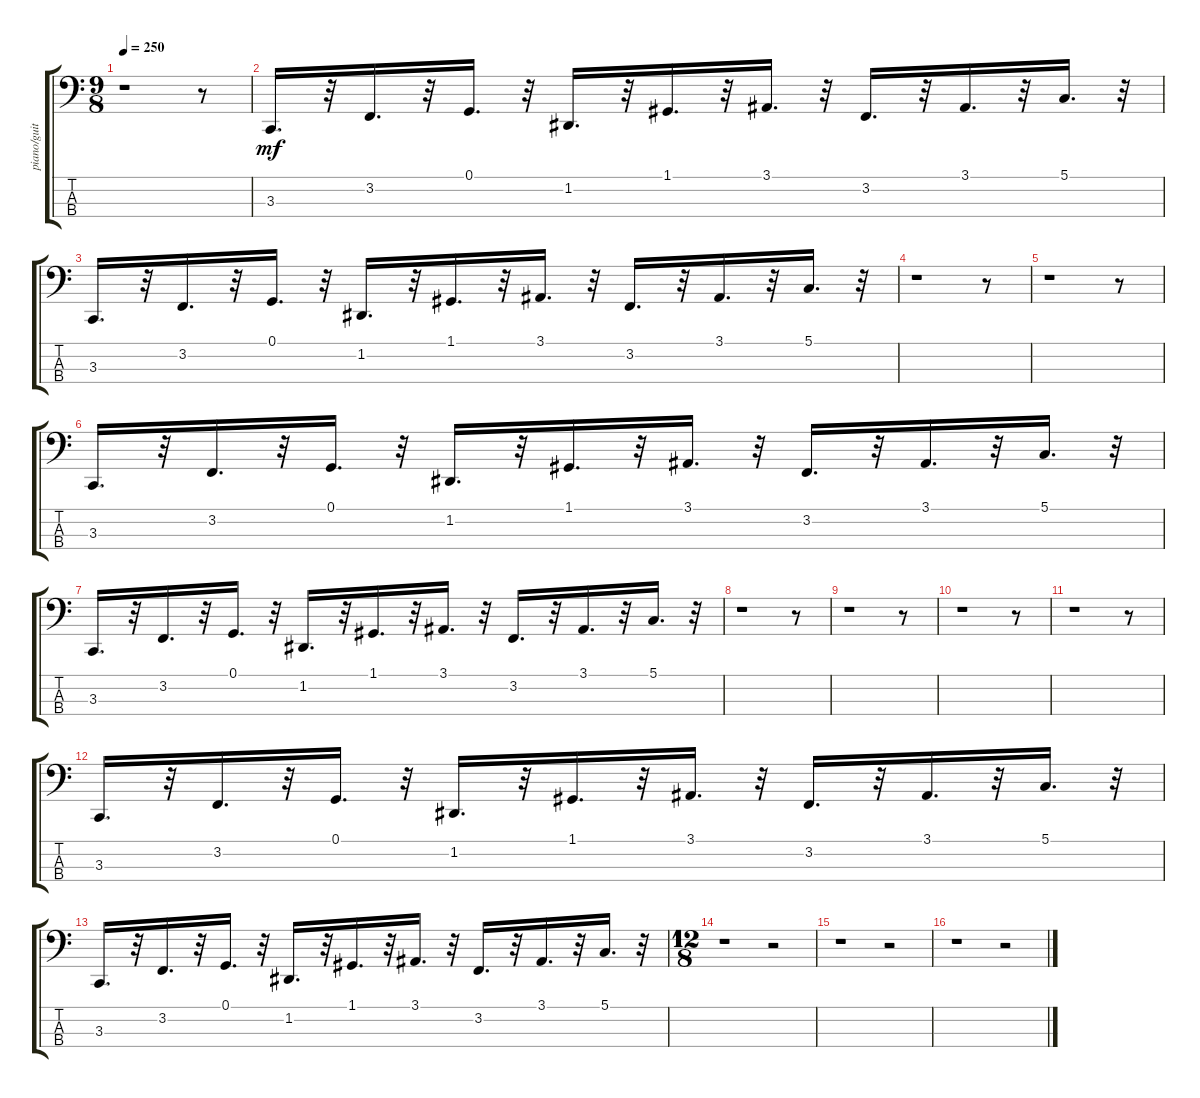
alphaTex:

\track ("piano/guit/bass/syn " "piano/guit") {instrument brightacousticpiano}
\staff {score tabs}
\tuning (G2 D2 A1 E1) {hide}
\ts (9 8)
\tempo 250
\clef f4
\ks c
r.1{dy mf} r.8 |
3.3.16{d} r.32 3.2.16{d} r.32 0.1.16{d} r.32 1.2.16{d} r.32 1.1.16{d} r.32 3.1.16{d} r.32 3.2.16{d} r.32 3.1.16{d} r.32 5.1.16{d} r.32 |
3.3.16{d} r.32 3.2.16{d} r.32 0.1.16{d} r.32 1.2.16{d} r.32 1.1.16{d} r.32 3.1.16{d} r.32 3.2.16{d} r.32 3.1.16{d} r.32 5.1.16{d} r.32 |
r.1 r.8 |
r.1 r.8 |
3.3.16{d} r.32 3.2.16{d} r.32 0.1.16{d} r.32 1.2.16{d} r.32 1.1.16{d} r.32 3.1.16{d} r.32 3.2.16{d} r.32 3.1.16{d} r.32 5.1.16{d} r.32 |
3.3.16{d} r.32 3.2.16{d} r.32 0.1.16{d} r.32 1.2.16{d} r.32 1.1.16{d} r.32 3.1.16{d} r.32 3.2.16{d} r.32 3.1.16{d} r.32 5.1.16{d} r.32 |
r.1 r.8 |
r.1 r.8 |
r.1 r.8 |
r.1 r.8 |
3.3.16{d} r.32 3.2.16{d} r.32 0.1.16{d} r.32 1.2.16{d} r.32 1.1.16{d} r.32 3.1.16{d} r.32 3.2.16{d} r.32 3.1.16{d} r.32 5.1.16{d} r.32 |
3.3.16{d} r.32 3.2.16{d} r.32 0.1.16{d} r.32 1.2.16{d} r.32 1.1.16{d} r.32 3.1.16{d} r.32 3.2.16{d} r.32 3.1.16{d} r.32 5.1.16{d} r.32 |
\ts (12 8)
r.1 r.2 |
r.1 r.2 |
r.1 r.2
